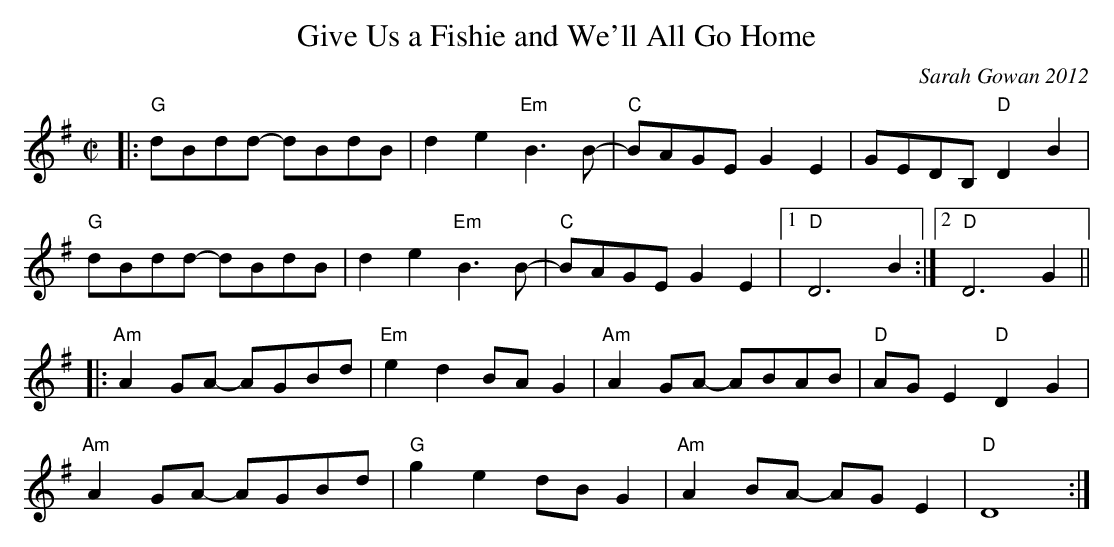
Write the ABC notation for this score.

X:1
T:Give Us a Fishie and We'll All Go Home
C:Sarah Gowan 2012
M:C|
L: 1/8
K:G
|: "G" dBdd- dBdB | d2e2 "Em"B3 B- | "C" BAGE G2E2 | GEDB, "D"D2B2|
"G" dBdd- dBdB | d2e2 "Em"B3 B- | "C" BAGE G2E2 |1 "D"D6B2 :|2 "D"D6G2 ||
|: "Am"A2GA- AGBd | "Em"e2d2 BAG2 | "Am"A2GA- ABAB | "D"AGE2 "D"D2G2 |
"Am"A2GA- AGBd | "G" g2e2 dBG2 | "Am"A2BA- AGE2 | "D"D8:|
